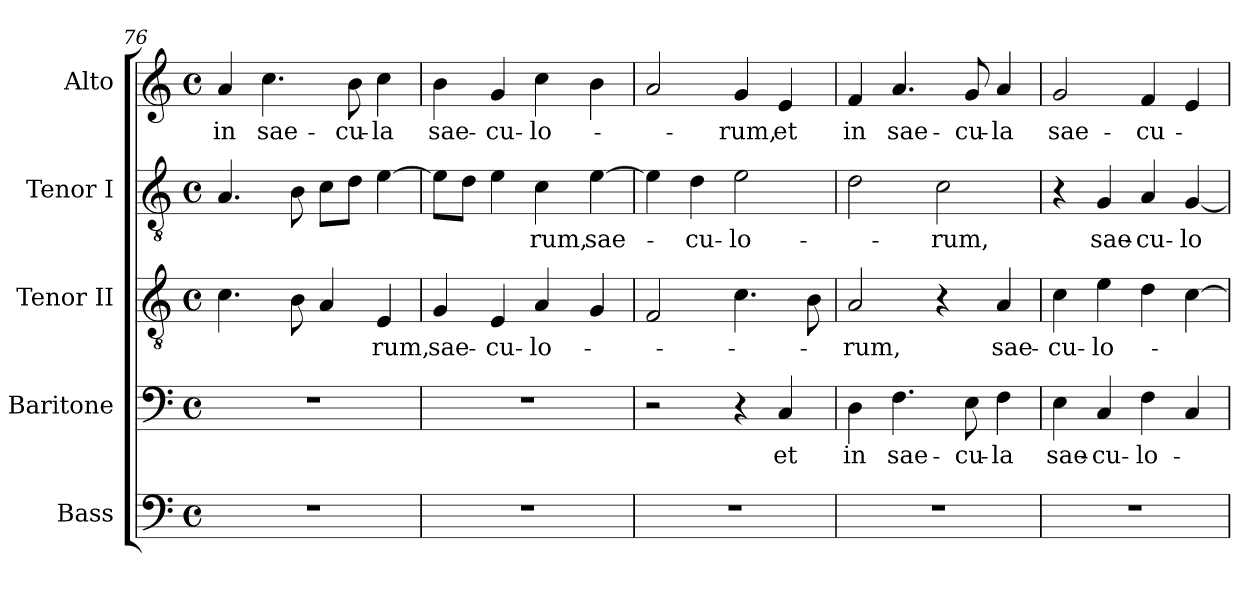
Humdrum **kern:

**kern	**kern	**text	**kern	**text	**kern	**text	**kern	**text
*part5	*part4	*part4	*part3	*part3	*part2	*part2	*part1	*part1
*staff5	*staff4	*staff4	*staff3	*staff3	*staff2	*staff2	*staff1	*staff1
*I"Bass	*I"Baritone	*	*I"Tenor II	*	*I"Tenor I	*	*I"Alto	*
!!LO:LB:g=z
*clefF4	*clefF4	*	*clefGv2	*	*clefGv2	*	*clefG2	*
*	*ITrd7c12	*	*	*	*	*	*	*
*k[]	*k[]	*	*k[]	*	*k[]	*	*k[]	*
*C:	*C:	*	*C:	*	*C:	*	*C:	*
*M4/4	*M4/4	*	*M4/4	*	*M4/4	*	*M4/4	*
*met(c)	*met(c)	*	*met(c)	*	*met(c)	*	*met(c)	*
=76	=76	=76	=76	=76	=76	=76	=76	=76
!	!	!	!	!	!	!	!	!LO:LY:b:color=#000000
1r	1r	.	4.ci\	.	4.Ai/	.	4ai/	in
!	!	!	!	!	!	!	!	!LO:LY:b:color=#000000
.	.	.	.	.	.	.	4.cci\	sae-
.	.	.	8Bi\	.	8Bi\	.	.	.
.	.	.	4Ai/	.	8ci\L	.	.	.
!	!	!	!	!	!	!	!	!LO:LY:b:color=#000000
.	.	.	.	.	8di\J	.	8bi\	-cu-
!	!	!	!	!LO:LY:b:color=#000000	!	!	!	!
!	!	!	!	!	!	!	!	!LO:LY:b:color=#000000
.	.	.	4Ei/	-rum,	[>4ei\	.	4cci\	-la
=77	=77	=77	=77	=77	=77	=77	=77	=77
!	!	!	!	!LO:LY:b:color=#000000	!	!	!	!
!	!	!	!	!	!	!	!	!LO:LY:b:color=#000000
1r	1r	.	4Gi/	sae-	8ei\L]	.	4bi\	sae-
.	.	.	.	.	8di\J	.	.	.
!	!	!	!	!LO:LY:b:color=#000000	!	!	!	!
!	!	!	!	!	!	!	!	!LO:LY:b:color=#000000
.	.	.	4Ei/	-cu-	4ei\	.	4gi/	-cu-
!	!	!	!	!LO:LY:b:color=#000000	!	!	!	!
!	!	!	!	!	!	!LO:LY:b:color=#000000	!	!
!	!	!	!	!	!	!	!	!LO:LY:b:color=#000000
.	.	.	4Ai/	-lo-	4ci\	-rum,	4cci\	-lo-
!	!	!	!	!	!	!LO:LY:b:color=#000000	!	!
.	.	.	4Gi/	.	[>4ei\	sae-	4bi\	.
=78	=78	=78	=78	=78	=78	=78	=78	=78
1r	2r	.	2Fi/	.	4ei\]	.	2ai/	.
!	!	!	!	!	!	!LO:LY:b:color=#000000	!	!
.	.	.	.	.	4di\	-cu-	.	.
!	!	!	!	!	!	!LO:LY:b:color=#000000	!	!
!	!	!	!	!	!	!	!	!LO:LY:b:color=#000000
.	4r	.	4.ci\	.	2ei\	-lo-	4gi/	-rum,
!	!	!LO:LY:b:color=#000000	!	!	!	!	!	!
!	!	!	!	!	!	!	!	!LO:LY:b:color=#000000
.	4CCi/	et	.	.	.	.	4ei/	et
.	.	.	8Bi\	.	.	.	.	.
=79	=79	=79	=79	=79	=79	=79	=79	=79
!	!	!LO:LY:b:color=#000000	!	!	!	!	!	!
!	!	!	!	!LO:LY:b:color=#000000	!	!	!	!
!	!	!	!	!	!	!	!	!LO:LY:b:color=#000000
1r	4DDi\	in	2Ai/	-rum,	2di\	.	4fi/	in
!	!	!LO:LY:b:color=#000000	!	!	!	!	!	!
!	!	!	!	!	!	!	!	!LO:LY:b:color=#000000
.	4.FFi\	sae-	.	.	.	.	4.ai/	sae-
!	!	!	!	!	!	!LO:LY:b:color=#000000	!	!
.	.	.	4r	.	2ci\	-rum,	.	.
!	!	!LO:LY:b:color=#000000	!	!	!	!	!	!
!	!	!	!	!	!	!	!	!LO:LY:b:color=#000000
.	8EEi\	-cu-	.	.	.	.	8gi/	-cu-
!	!	!LO:LY:b:color=#000000	!	!	!	!	!	!
!	!	!	!	!LO:LY:b:color=#000000	!	!	!	!
!	!	!	!	!	!	!	!	!LO:LY:b:color=#000000
.	4FFi\	-la	4Ai/	sae-	.	.	4ai/	-la
=80	=80	=80	=80	=80	=80	=80	=80	=80
!	!	!LO:LY:b:color=#000000	!	!	!	!	!	!
!	!	!	!	!LO:LY:b:color=#000000	!	!	!	!
!	!	!	!	!	!	!	!	!LO:LY:b:color=#000000
1r	4EEi\	sae-	4ci\	-cu-	4r	.	2gi/	sae-
!	!	!LO:LY:b:color=#000000	!	!	!	!	!	!
!	!	!	!	!LO:LY:b:color=#000000	!	!	!	!
!	!	!	!	!	!	!LO:LY:b:color=#000000	!	!
.	4CCi/	-cu-	4ei\	-lo-	4Gi/	sae-	.	.
!	!	!LO:LY:b:color=#000000	!	!	!	!	!	!
!	!	!	!	!	!	!LO:LY:b:color=#000000	!	!
!	!	!	!	!	!	!	!	!LO:LY:b:color=#000000
.	4FFi\	-lo-	4di\	.	4Ai/	-cu-	4fi/	-cu-
!	!	!	!	!	!	!LO:LY:b:color=#000000	!	!
.	4CCi/	.	[>4ci\	.	[<4Gi/	-lo-	4ei/	.
=	=	=	=	=	=	=	=	=
*-	*-	*-	*-	*-	*-	*-	*-	*-
